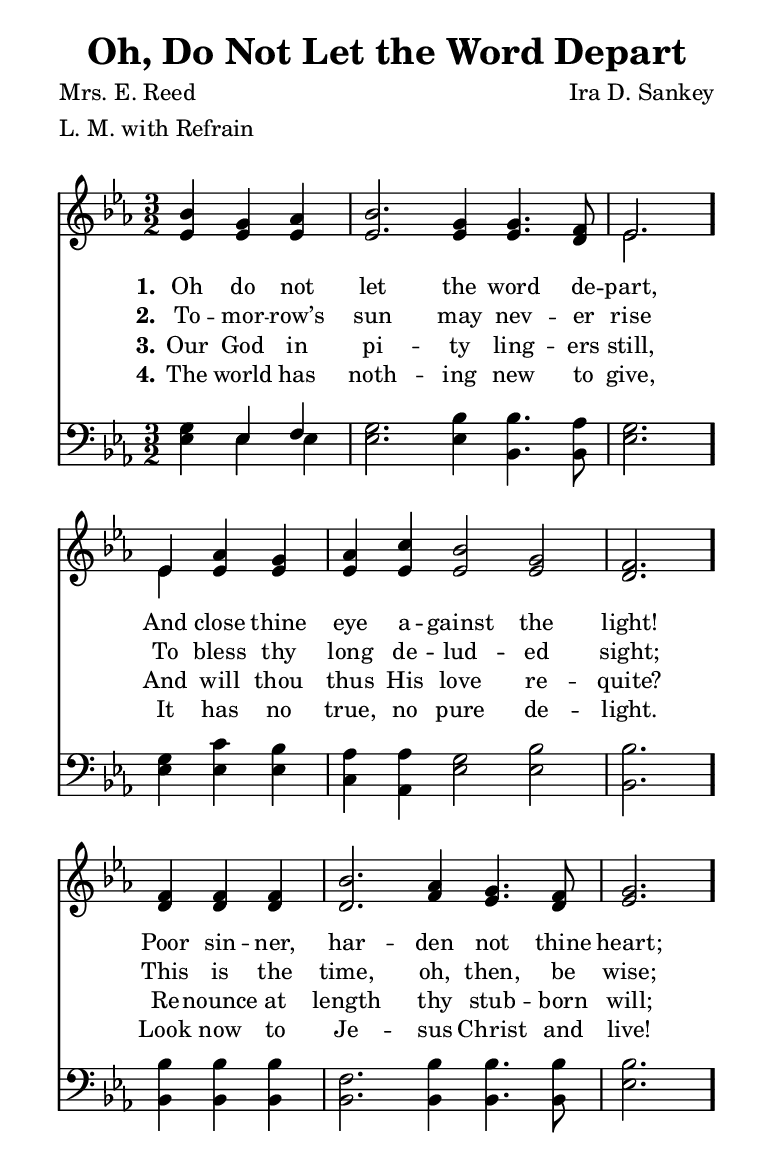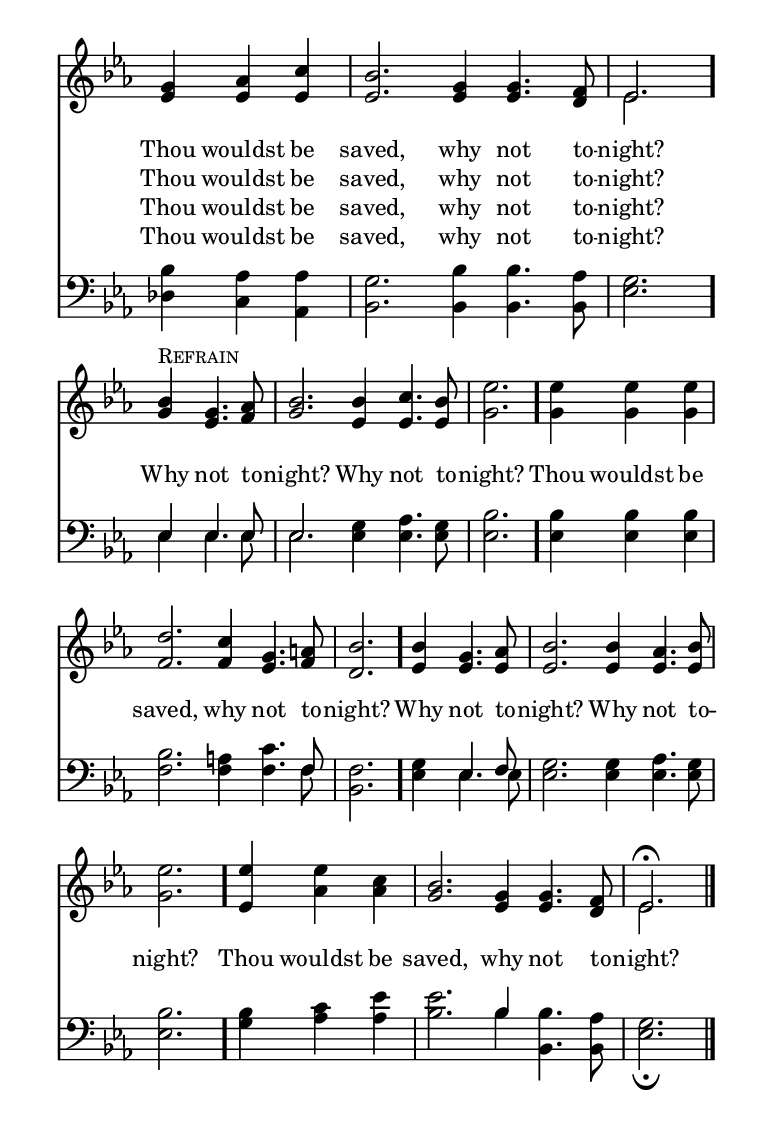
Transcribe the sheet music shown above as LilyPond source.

\include "common/global.ily"
\paper {
  \include "common/paper.ily"
}

\header{
  %gospel
  hymnnumber = "107"
  title = "Oh, Do Not Let the Word Depart"
  tunename = ""
  meter = "L. M. with Refrain"
  poet = "Mrs. E. Reed"
  composer = "Ira D. Sankey"
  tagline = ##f
}

% for fermata in MIDI
ta = { \tempo 2=80 }
tb = { \tempo 2=40 }

patternA = { c4 c4 c4 | c2. c4 c4. c8 | c2. }
patternB = { c4 c4 c4 | c4 c4 c2 c2 | c2. }
patternC = { c4 c4. c8 | c2. }

global = {
  \include "common/overrides.ily"
  \override Staff.TimeSignature.style = #'numbered
  \time 3/2
  \override Score.MetronomeMark.transparent = ##t % hide all fermata changes too
  \ta
  \key ees \major
  \partial 2.
  \autoBeamOff
}

notesSoprano = {
\global
\relative c'' {

  \changePitch \patternA { bes g aes | bes g g f | ees }
  \changePitch \patternB { ees aes g | aes c bes g | f }
  \changePitch \patternA { f f f | bes aes g f | g }
  \changePitch \patternA { g aes c | bes g g f | ees }

  << s^\markup { \small \caps "Refrain" }
  \changePitch \patternC { bes' g aes | bes bes c bes ees } >>
  \changePitch \patternA { ees ees ees | d c g a! | bes }
  \changePitch \patternC { bes g aes | bes bes aes bes | ees }
  \changePitch \patternA { ees ees c | bes g g f | \tb ees \fermata \ta } % XXX this tempo change is not respected

  \bar "|."

}
}

notesAlto = {
\global
\relative e' {

  \changePitch \patternA { ees ees ees | ees ees ees d | ees }
  \changePitch \patternB { ees ees ees | ees ees ees ees | d }
  \changePitch \patternA { d d d | d f ees d | ees }
  \changePitch \patternA { ees ees ees | ees ees ees d | ees }

  \changePitch \patternC { g ees f | g ees ees ees | g }
  \changePitch \patternA { g g g | f f ees f | d }
  \changePitch \patternC { ees ees ees | ees ees ees ees | g }
  \changePitch \patternA { ees aes aes | g ees ees d | ees }

}
}

notesTenor = {
\global
\relative a {

  \changePitch \patternA { g ees f | g bes bes aes | g }
  \changePitch \patternB { g c bes | aes aes g bes | bes }
  \changePitch \patternA { bes bes bes | f bes bes bes | bes }
  \changePitch \patternA { bes aes aes | g bes bes aes | g }

  \changePitch \patternC { ees ees ees | ees g aes g | bes }
  \changePitch \patternA { bes bes bes | bes a! c f, | f }
  \changePitch \patternC { g ees f | g g aes g | bes }
  \changePitch \patternA { bes c ees | ees bes bes aes | g }

}
}

notesBass = {
\global
\relative f {

  \changePitch \patternA { ees ees ees | ees ees bes bes | ees }
  \changePitch \patternB { ees ees ees | c aes ees' ees | bes }
  \changePitch \patternA { bes bes bes | bes bes bes bes | ees }
  \changePitch \patternA { des c aes | bes bes bes bes | ees }

  \changePitch \patternC { ees ees ees | ees ees ees ees | ees }
  \changePitch \patternA { ees ees ees | f f f f | bes, }
  \changePitch \patternC { ees ees ees | ees ees ees ees | ees }
  \changePitch \patternA { g aes aes | bes bes bes, bes | \tb ees_\fermata \ta }

}
}

Refrain = \lyricmode {

Why not to -- night? Why not to -- night? \bar "."
Thou wouldst be saved, why not to -- night? \bar "."
Why not to -- night? Why not to -- night? \bar "."
Thou wouldst be saved, why not to -- night? \bar "."

}

wordsA = \lyricmode {
\set stanza = "1."

Oh do not let the word de -- part, \bar "."
And close thine eye a -- gainst the light! \bar "."
Poor sin -- ner, har -- den not thine heart; \bar "."
Thou wouldst be saved, why not to -- night? \bar "."

}

wordsB = \lyricmode {
\set stanza = "2."

To -- mor -- row’s sun may nev -- er rise
To bless thy long de -- lud -- ed sight;
This is the time, oh, then, be wise;
Thou wouldst be saved, why not to -- night?

\Refrain

}

wordsC = \lyricmode {
\set stanza = "3."

Our God in pi -- ty ling -- ers still,
And will thou thus His love re -- quite?
Re -- nounce at length thy stub -- born will;
Thou wouldst be saved, why not to -- night?

}

wordsD = \lyricmode {
\set stanza = "4."

The world has noth -- ing new to give,
It has no true, no pure de -- light.
Look now to Je -- sus Christ and live!
Thou wouldst be saved, why not to -- night?

}

\score {
  \context ChoirStaff <<
    \context Staff = upper <<
      \set Staff.autoBeaming = ##f
      \set ChoirStaff.systemStartDelimiter = #'SystemStartBar
      \set ChoirStaff.printPartCombineTexts = ##f
      \partcombine #'(2 . 9) \notesSoprano \notesAlto
      \context NullVoice = sopranos { \voiceOne << \notesSoprano >> }
      \context NullVoice = altos { \voiceTwo << \notesAlto >> }
      \context Lyrics = one   \lyricsto sopranos \wordsA
      \context Lyrics = two   \lyricsto sopranos \wordsB
      \context Lyrics = three \lyricsto sopranos \wordsC
      \context Lyrics = four  \lyricsto sopranos \wordsD
    >>
    \context Staff = men <<
      \set Staff.autoBeaming = ##f
      \clef bass
      \set ChoirStaff.printPartCombineTexts = ##f
      \partcombine #'(2 . 9) \notesTenor \notesBass
      \context NullVoice = tenors { \voiceOne << \notesTenor >> }
      \context NullVoice = basses { \voiceTwo << \notesBass >> }
    >>
  >>
  \layout {
    \include "common/layout.ily"
  }
  \midi{
    \include "common/midi.ily"
  }
}

\version "2.19.49"  % necessary for upgrading to future LilyPond versions.

% vi:set et ts=2 sw=2 ai nocindent syntax=lilypond:
